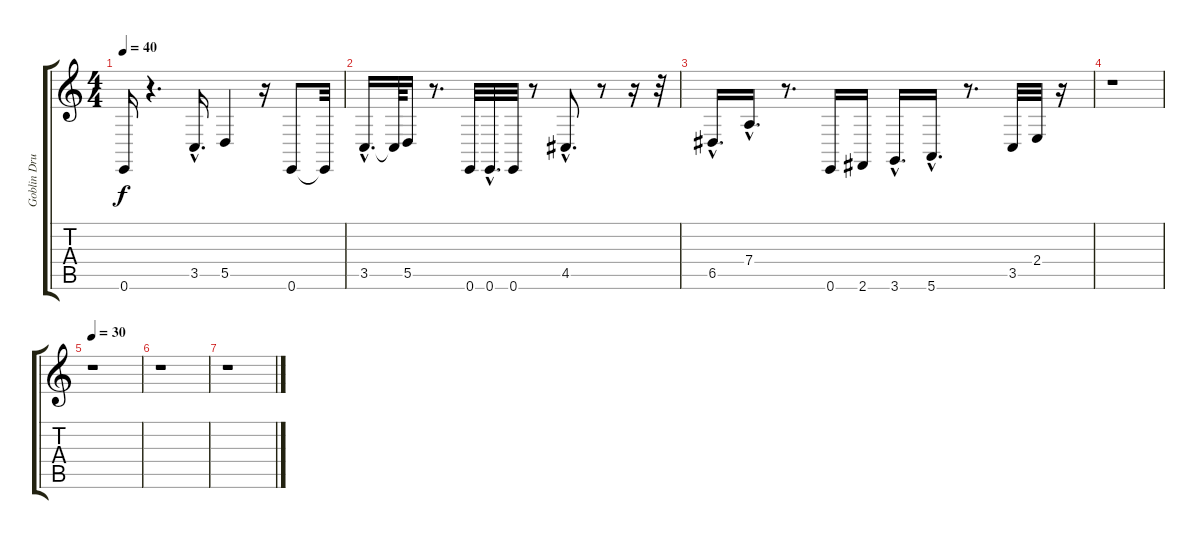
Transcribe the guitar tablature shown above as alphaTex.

\track ("Goblin Drums" "Goblin Dru") {instrument taikodrum}
\staff {score tabs}
\tuning (E4 B3 G3 D3 A2 E2) {hide}
\ts (4 4)
\tempo 40
\clef g2
\ks c
0.6.16{dy f} r.4{d} 3.5{hac}.16{d balance 0} 5.5.4 r.16 0.6.8{balance 16} 0.6{t}.32 |
3.5{hac}.16{d balance 0} 3.5{t}.64 5.5.16 r.8{d} 0.6.32{balance 16} 0.6{hac}.32{d} 0.6.32 r.8 4.5{hac}.8{d} r.8 r.16 r.32 |
6.5{hac}.16{d balance 0} 7.4{hac}.16{d} r.8{d} 0.6.16{balance 16} 2.6.16 3.6{hac}.16{d} 5.6{hac}.16{d} r.8{d} 3.5.32{balance 0} 2.4.32 r.16 |
r.1 |
\tempo 30
r.1 |
r.1 |
r.1
